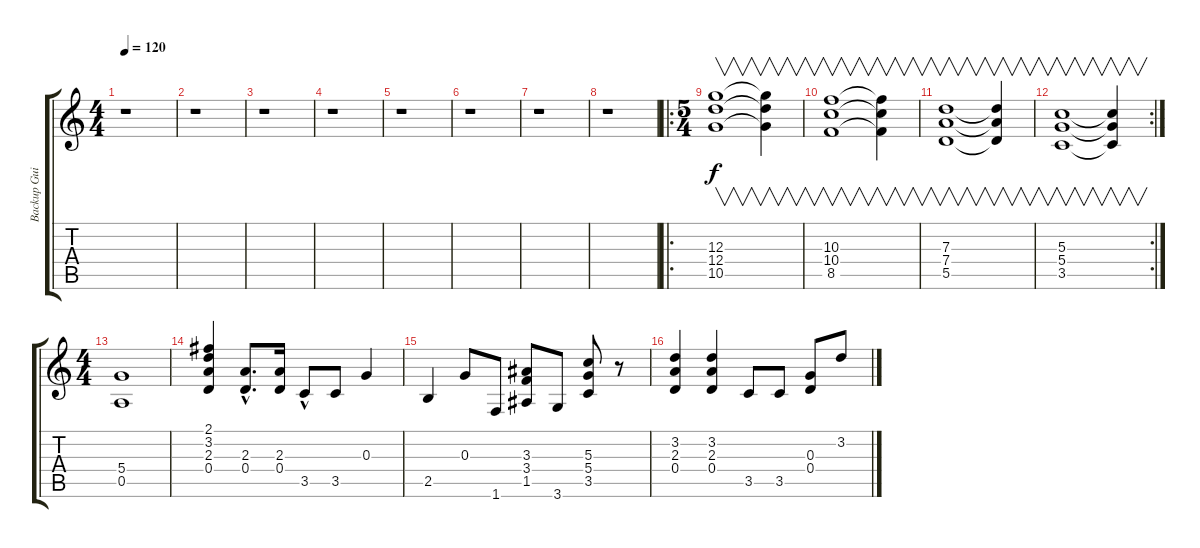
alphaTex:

\track ("Backup Guitar" "Backup Gui") {instrument distortionguitar}
\staff {score tabs}
\tuning (E4 B3 G3 D3 A2 E2) {hide}
\ts (4 4)
\tempo 120
\clef g2
\ks c
r.1{dy f} |
r.1 |
r.1 |
r.1 |
r.1 |
r.1 |
r.1 |
r.1 |
\ro
\ts (5 4)
(12.3 12.4 10.5).1{v balance 0} (12.3{t} 12.4{t} 10.5{t}).4{v} |
(10.3 10.4 8.5).1{v volume 16} (10.3{t} 10.4{t} 8.5{t}).4{v} |
(7.3 7.4 5.5).1{v} (7.3{t} 7.4{t} 5.5{t}).4{v} |
\rc 2
(5.3 5.4 3.5).1{v} (5.3{t} 5.4{t} 3.5{t}).4{v} |
\ts (4 4)
(5.4 0.5).1{volume 13 balance 8} |
(2.1 3.2 2.3 0.4).4 (2.3{hac} 0.4{hac}).8{d} (2.3 0.4).16 3.5{hac}.8 3.5.8 0.3.4 |
2.5.4 0.3.8 1.6.8 (3.3 3.4 1.5).8 3.6.8 (5.3 5.4 3.5).8 r.8 |
(3.2 2.3 0.4).4 (3.2 2.3 0.4).4 3.5.8 3.5.8 (0.3 0.4).8 3.2.8
